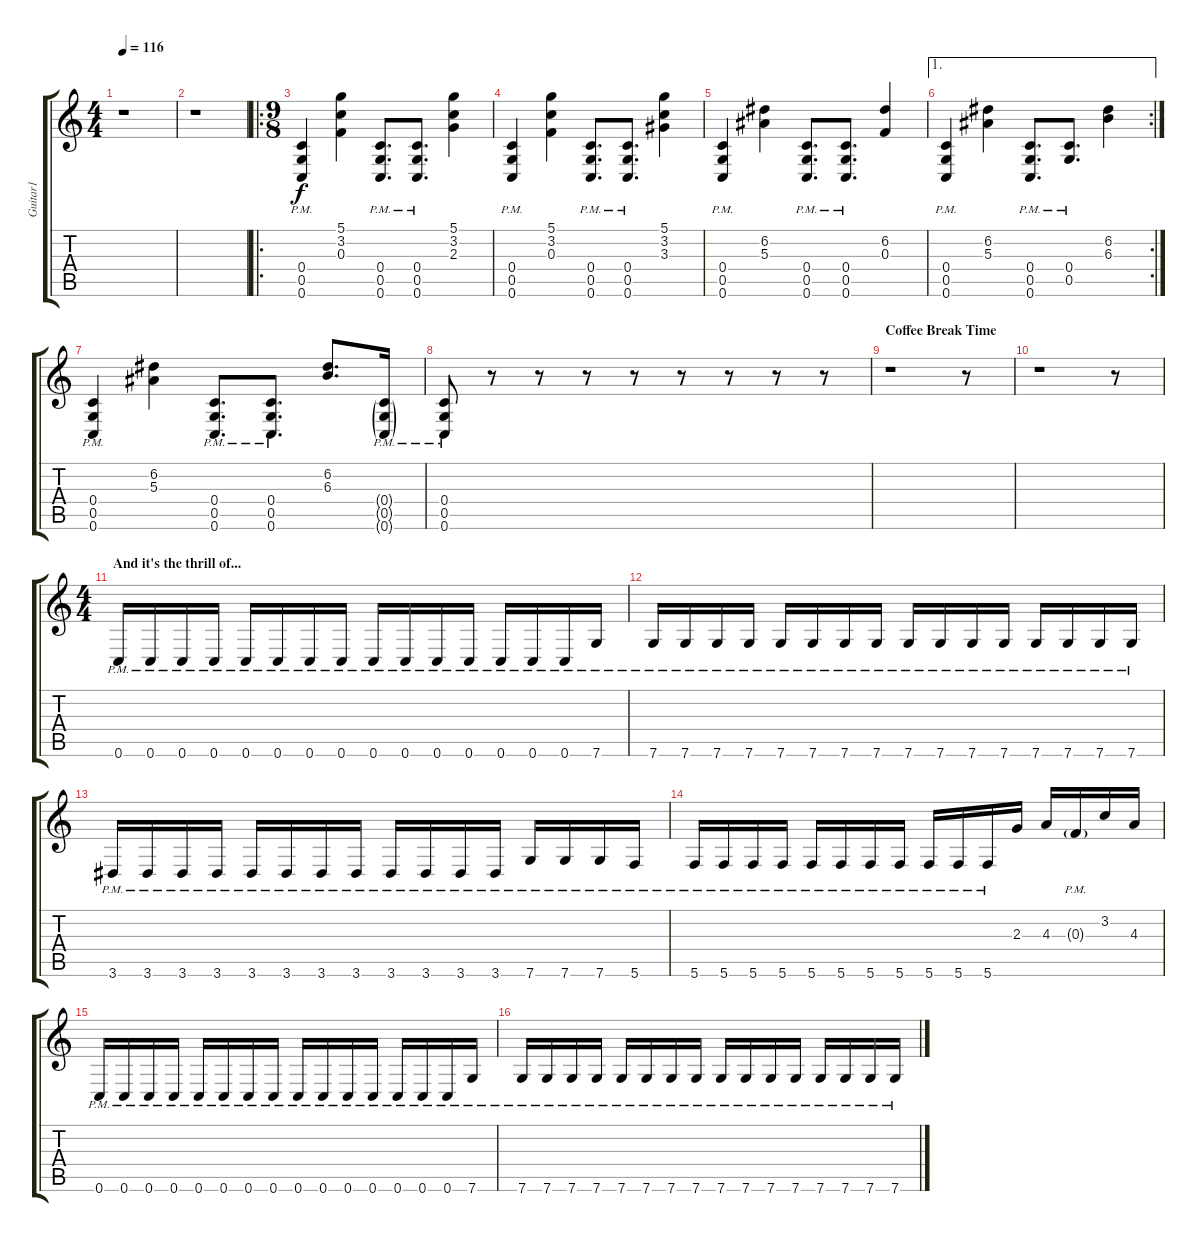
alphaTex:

\track ("Guitar1" "Guitar1") {instrument distortionguitar}
\staff {score tabs}
\tuning (D4 A3 F3 C3 G2 C2) {hide}
\ts (4 4)
\tempo 116
\clef g2
\ks c
r.1{dy f} |
r.1 |
\ro
\ts (9 8)
(0.4{pm} 0.5 0.6).4 (5.1 3.2 0.3).4 (0.4{pm} 0.5 0.6).8{d} (0.4{pm} 0.5 0.6).8{d} (5.1 3.2 2.3).4 |
(0.4{pm} 0.5 0.6).4 (5.1 3.2 0.3).4 (0.4{pm} 0.5 0.6).8{d} (0.4{pm} 0.5 0.6).8{d} (5.1 3.2 3.3).4 |
(0.4{pm} 0.5 0.6).4 (6.2 5.3).4 (0.4{pm} 0.5 0.6).8{d} (0.4{pm} 0.5 0.6).8{d} (6.2 0.3).4 |
\ae 1
\rc 2
(0.4{pm} 0.5 0.6).4 (6.2 5.3).4 (0.4{pm} 0.5 0.6).8{d} (0.4{pm} 0.5).8{d} (6.2 6.3).4 |
(0.4{pm} 0.5 0.6).4 (6.2 5.3).4 (0.4{pm} 0.5 0.6).8{d} (0.4{pm} 0.5 0.6).8{d} (6.2 6.3).8{d} (0.4{g pm} 0.5{g pm} 0.6{g pm}).16 |
(0.4{pm} 0.5{pm} 0.6{pm}).8 r.8 r.8 r.8 r.8 r.8 r.8 r.8 r.8 |
\section ("" "Coffee Break Time")
r.1 r.8 |
r.1 r.8 |
\ts (4 4)
\section ("" "And it's the thrill of...")
0.6{pm}.16 0.6{pm}.16 0.6{pm}.16 0.6{pm}.16 0.6{pm}.16 0.6{pm}.16 0.6{pm}.16 0.6{pm}.16 0.6{pm}.16 0.6{pm}.16 0.6{pm}.16 0.6{pm}.16 0.6{pm}.16 0.6{pm}.16 0.6{pm}.16 7.6{pm}.16 |
7.6{pm}.16 7.6{pm}.16 7.6{pm}.16 7.6{pm}.16 7.6{pm}.16 7.6{pm}.16 7.6{pm}.16 7.6{pm}.16 7.6{pm}.16 7.6{pm}.16 7.6{pm}.16 7.6{pm}.16 7.6{pm}.16 7.6{pm}.16 7.6{pm}.16 7.6{pm}.16 |
3.6{pm}.16 3.6{pm}.16 3.6{pm}.16 3.6{pm}.16 3.6{pm}.16 3.6{pm}.16 3.6{pm}.16 3.6{pm}.16 3.6{pm}.16 3.6{pm}.16 3.6{pm}.16 3.6{pm}.16 7.6{pm}.16 7.6{pm}.16 7.6{pm}.16 5.6{pm}.16 |
5.6{pm}.16 5.6{pm}.16 5.6{pm}.16 5.6{pm}.16 5.6{pm}.16 5.6{pm}.16 5.6{pm}.16 5.6{pm}.16 5.6{pm}.16 5.6{pm}.16 5.6{pm}.16 2.3.16 4.3.16 0.3{g pm}.16 3.2.16 4.3.16 |
0.6{pm}.16 0.6{pm}.16 0.6{pm}.16 0.6{pm}.16 0.6{pm}.16 0.6{pm}.16 0.6{pm}.16 0.6{pm}.16 0.6{pm}.16 0.6{pm}.16 0.6{pm}.16 0.6{pm}.16 0.6{pm}.16 0.6{pm}.16 0.6{pm}.16 7.6{pm}.16 |
7.6{pm}.16 7.6{pm}.16 7.6{pm}.16 7.6{pm}.16 7.6{pm}.16 7.6{pm}.16 7.6{pm}.16 7.6{pm}.16 7.6{pm}.16 7.6{pm}.16 7.6{pm}.16 7.6{pm}.16 7.6{pm}.16 7.6{pm}.16 7.6{pm}.16 7.6{pm}.16
